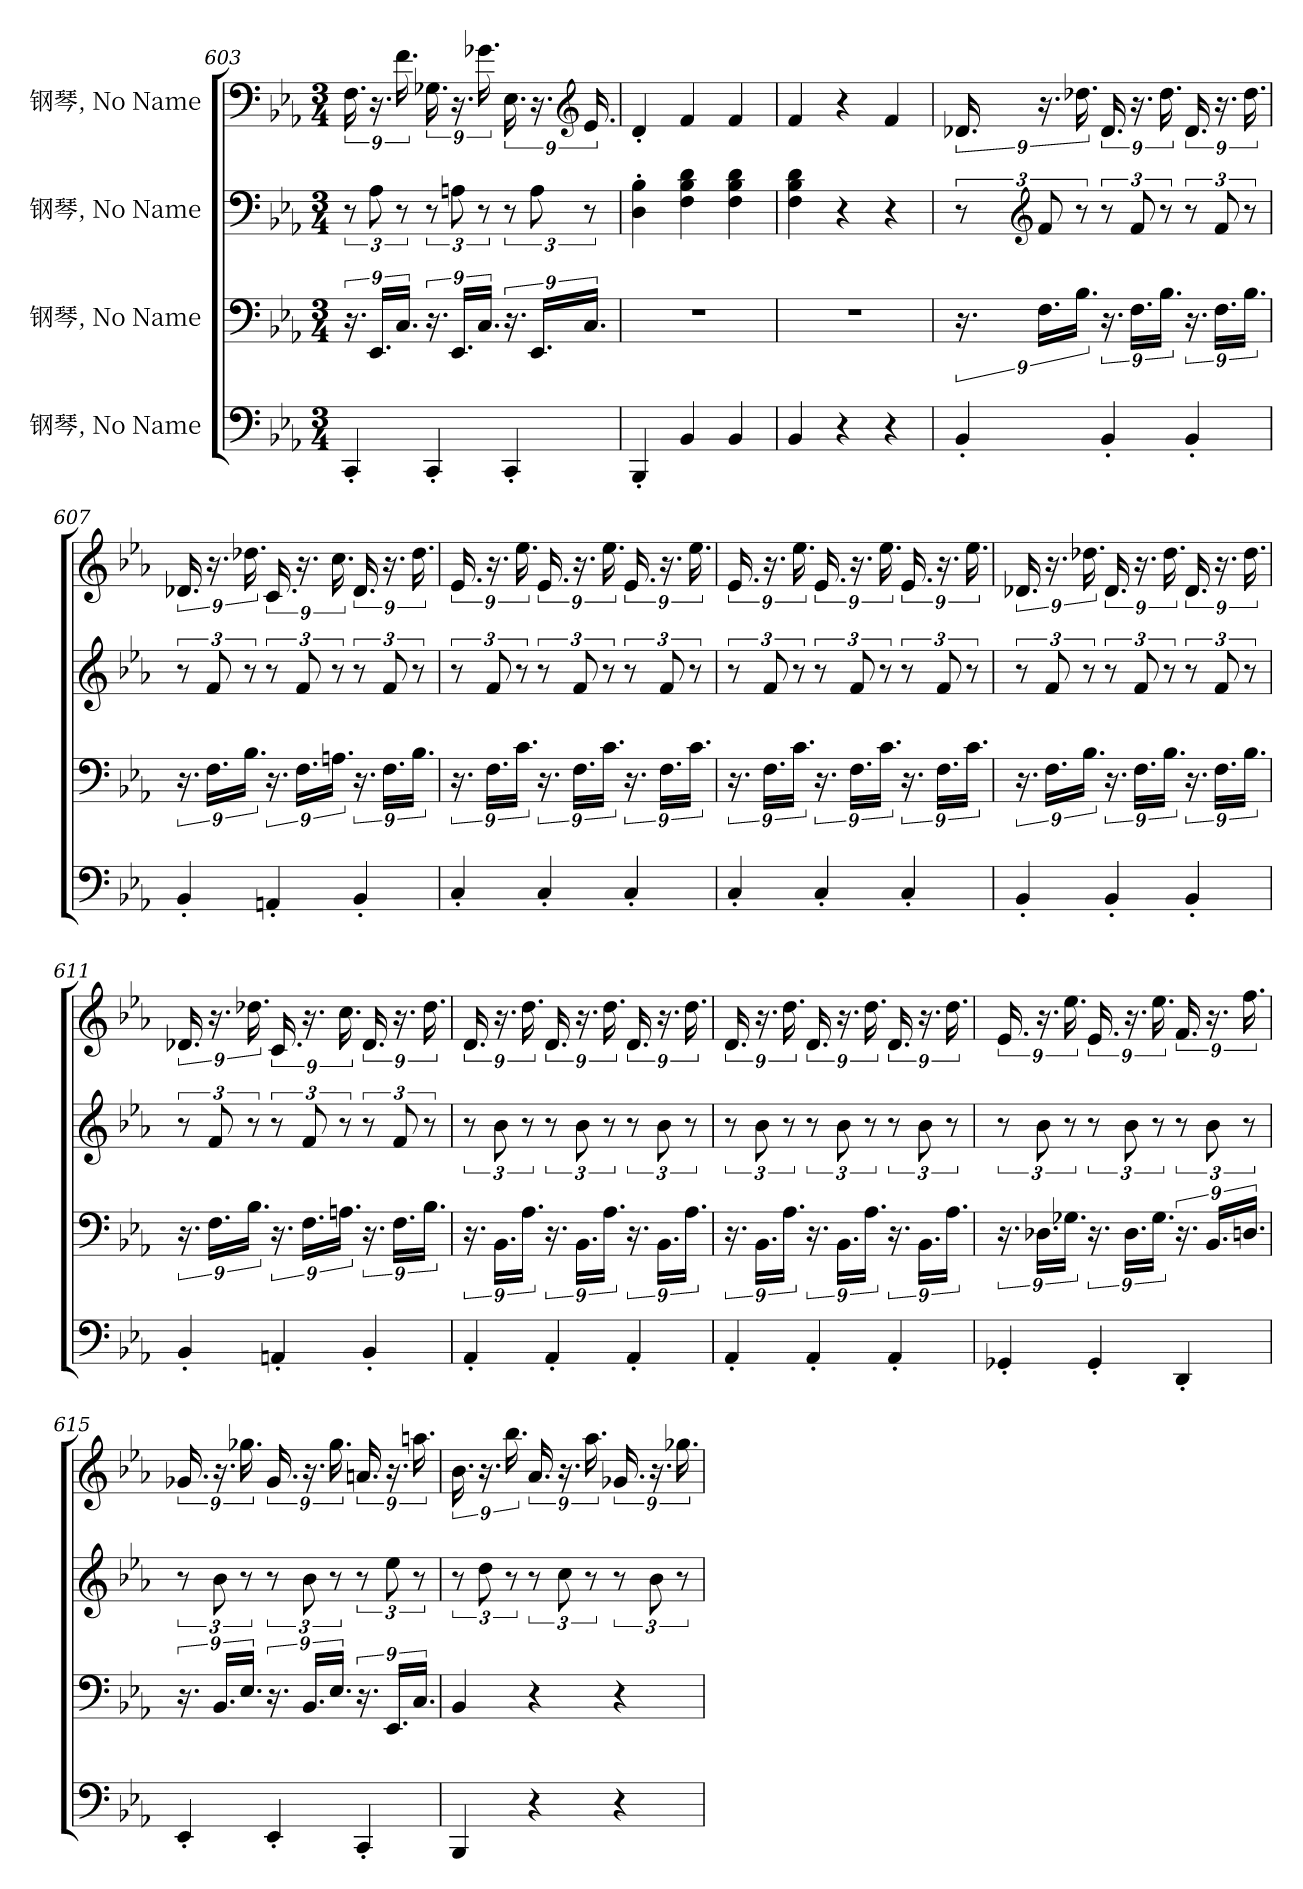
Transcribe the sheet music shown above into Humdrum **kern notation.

**kern	**kern	**kern	**kern
*part4	*part3	*part2	*part1
*staff4	*staff3	*staff2	*staff1
*I"钢琴, No Name	*I"钢琴, No Name	*I"钢琴, No Name	*I"钢琴, No Name
*clefF4	*clefF4	*clefF4	*clefF4
*k[b-e-a-]	*k[b-e-a-]	*k[b-e-a-]	*k[b-e-a-]
*M3/4	*M3/4	*M3/4	*M3/4
=603	=603	=603	=603
4CC'/	18.r	12r	18.F\
.	18.EE-/LL	12A-\	18.r
.	18.C/JJ	12r	18.f\
4CC'/	18.r	12r	18.G-X\
.	18.EE-/LL	12An\	18.r
.	18.C/JJ	12r	18.g-X\
4CC'/	18.r	12r	18.E-\
.	18.EE-/LL	12A\	18.r
*	*	*	*clefG2
.	18.C/JJ	12r	18.e-/
=604	=604	=604	=604
*	*	*	*MM196
4BBB-'/	2.r	4D\' 4B-\'	4d'/
4BB-/	.	4F\ 4B-\ 4d\	4f/
4BB-/	.	4F\ 4B-\ 4d\	4f/
!!LO:PB:g=z
=605	=605	=605	=605
*	*	*	*MM185
4BB-/	2.r	4F\ 4B-\ 4d\	4f/
*	*	*	*MM194
4r	.	4r	4r
4r	.	4r	4f/
=606	=606	=606	=606
*	*	*	*MM203
4BB-'/	18.r	12r	18.d-X/
*	*	*clefG2	*
.	18.F\LL	12f/	18.r
.	18.B-\JJ	12r	18.dd-X\
4BB-'/	18.r	12r	18.d-/
.	18.F\LL	12f/	18.r
.	18.B-\JJ	12r	18.dd-\
4BB-'/	18.r	12r	18.d-/
.	18.F\LL	12f/	18.r
.	18.B-\JJ	12r	18.dd-\
=607	=607	=607	=607
4BB-'/	18.r	12r	18.d-X/
.	18.F\LL	12f/	18.r
.	18.B-\JJ	12r	18.dd-X\
4AAn'/	18.r	12r	18.c/
.	18.F\LL	12f/	18.r
.	18.An\JJ	12r	18.cc\
4BB-'/	18.r	12r	18.d-/
.	18.F\LL	12f/	18.r
.	18.B-\JJ	12r	18.dd-\
!!LO:LB:g=z
=608	=608	=608	=608
4C'/	18.r	12r	18.e-/
.	18.F\LL	12f/	18.r
.	18.c\JJ	12r	18.ee-\
4C'/	18.r	12r	18.e-/
.	18.F\LL	12f/	18.r
.	18.c\JJ	12r	18.ee-\
4C'/	18.r	12r	18.e-/
.	18.F\LL	12f/	18.r
.	18.c\JJ	12r	18.ee-\
=609	=609	=609	=609
4C'/	18.r	12r	18.e-/
.	18.F\LL	12f/	18.r
.	18.c\JJ	12r	18.ee-\
4C'/	18.r	12r	18.e-/
.	18.F\LL	12f/	18.r
.	18.c\JJ	12r	18.ee-\
4C'/	18.r	12r	18.e-/
.	18.F\LL	12f/	18.r
.	18.c\JJ	12r	18.ee-\
=610	=610	=610	=610
4BB-'/	18.r	12r	18.d-X/
.	18.F\LL	12f/	18.r
.	18.B-\JJ	12r	18.dd-X\
4BB-'/	18.r	12r	18.d-/
.	18.F\LL	12f/	18.r
.	18.B-\JJ	12r	18.dd-\
4BB-'/	18.r	12r	18.d-/
.	18.F\LL	12f/	18.r
.	18.B-\JJ	12r	18.dd-\
!!LO:LB:g=z
=611	=611	=611	=611
4BB-'/	18.r	12r	18.d-X/
.	18.F\LL	12f/	18.r
.	18.B-\JJ	12r	18.dd-X\
4AAn'/	18.r	12r	18.c/
.	18.F\LL	12f/	18.r
.	18.An\JJ	12r	18.cc\
4BB-'/	18.r	12r	18.d-/
.	18.F\LL	12f/	18.r
.	18.B-\JJ	12r	18.dd-\
=612	=612	=612	=612
4AA-'/	18.r	12r	18.d/
.	18.BB-\LL	12b-\	18.r
.	18.A-\JJ	12r	18.dd\
4AA-'/	18.r	12r	18.d/
.	18.BB-\LL	12b-\	18.r
.	18.A-\JJ	12r	18.dd\
4AA-'/	18.r	12r	18.d/
.	18.BB-\LL	12b-\	18.r
.	18.A-\JJ	12r	18.dd\
!!LO:PB:g=z
=613	=613	=613	=613
4AA-'/	18.r	12r	18.d/
.	18.BB-\LL	12b-\	18.r
.	18.A-\JJ	12r	18.dd\
4AA-'/	18.r	12r	18.d/
.	18.BB-\LL	12b-\	18.r
.	18.A-\JJ	12r	18.dd\
4AA-'/	18.r	12r	18.d/
.	18.BB-\LL	12b-\	18.r
.	18.A-\JJ	12r	18.dd\
=614	=614	=614	=614
4GG-X'/	18.r	12r	18.e-/
.	18.D-X\LL	12b-\	18.r
.	18.G-X\JJ	12r	18.ee-\
4GG-'/	18.r	12r	18.e-/
.	18.D-\LL	12b-\	18.r
.	18.G-\JJ	12r	18.ee-\
4DD'/	18.r	12r	18.f/
.	18.BB-/LL	12b-\	18.r
.	18.Dn/JJ	12r	18.ff\
!!LO:LB:g=z
=615	=615	=615	=615
4EE-'/	18.r	12r	18.g-X/
.	18.BB-/LL	12b-\	18.r
.	18.E-/JJ	12r	18.gg-X\
4EE-'/	18.r	12r	18.g-/
.	18.BB-/LL	12b-\	18.r
.	18.E-/JJ	12r	18.gg-\
4CC'/	18.r	12r	18.an/
.	18.EE-/LL	12ee-\	18.r
.	18.C/JJ	12r	18.aan\
=616	=616	=616	=616
*	*	*	*MM185
4BBB-/	4BB-/	12r	18.b-\
.	.	12dd\	18.r
.	.	12r	18.bb-\
4r	4r	12r	18.a-/
.	.	12cc\	18.r
.	.	12r	18.aa-\
4r	4r	12r	18.g-X/
.	.	12b-\	18.r
.	.	12r	18.gg-X\
=	=	=	=
*-	*-	*-	*-
